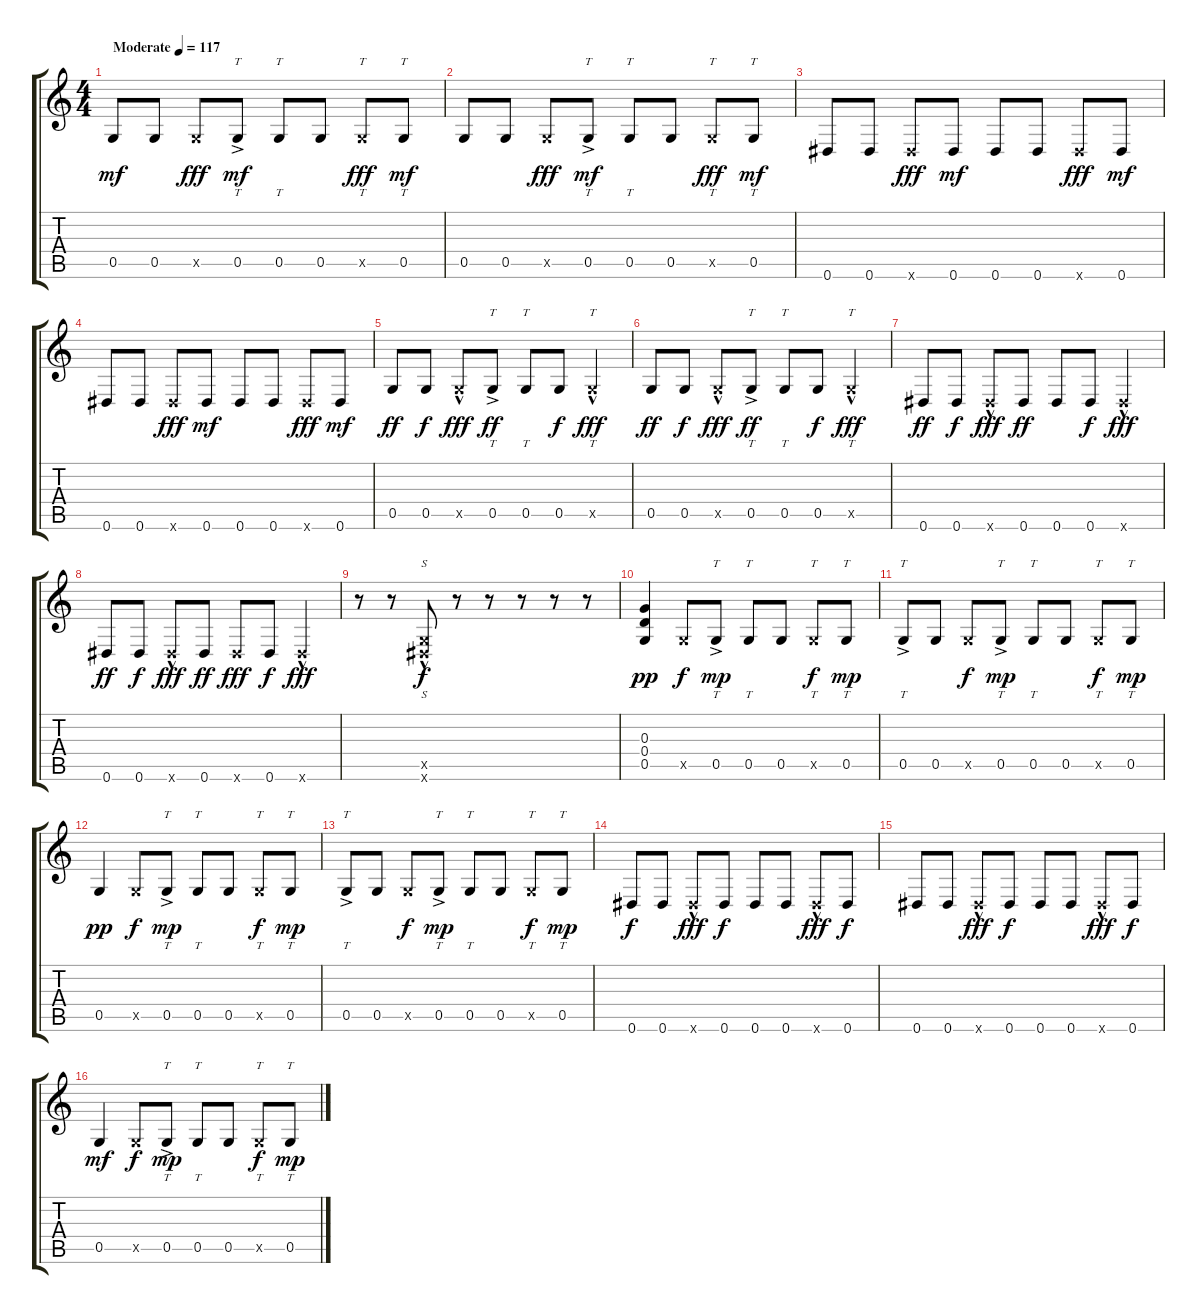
\track "" {instrument acousticguitarnylon}
\staff {score tabs}
\tuning (D4 Bb3 G3 D3 G2 Eb2) {hide}
\ts (4 4)
\tempo (117 "Moderate")
\clef g2
\ks c
0.5.8{dy mf instrument acousticguitarnylon} 0.5.8 0.5{x}.8{dy fff} 0.5{ac}.8{tt dy mf} 0.5.8{tt} 0.5.8 0.5{x}.8{tt dy fff} 0.5.8{tt dy mf} |
0.5.8 0.5.8 0.5{x}.8{dy fff} 0.5{ac}.8{tt dy mf} 0.5.8{tt} 0.5.8 0.5{x}.8{tt dy fff} 0.5.8{tt dy mf} |
0.6.8 0.6.8 0.6{x}.8{dy fff} 0.6.8{dy mf} 0.6.8 0.6.8 0.6{x}.8{dy fff} 0.6.8{dy mf} |
0.6.8 0.6.8 0.6{x}.8{dy fff} 0.6.8{dy mf} 0.6.8 0.6.8 0.6{x}.8{dy fff} 0.6.8{dy mf} |
0.5.8{dy ff} 0.5.8{dy f} 0.5{hac x}.8{dy fff} 0.5{ac}.8{tt dy ff} 0.5.8{tt} 0.5.8{dy f} 0.5{hac x}.4{tt dy fff} |
0.5.8{dy ff} 0.5.8{dy f} 0.5{hac x}.8{dy fff} 0.5{ac}.8{tt dy ff} 0.5.8{tt} 0.5.8{dy f} 0.5{hac x}.4{tt dy fff} |
0.6.8{dy ff} 0.6.8{dy f} 0.6{hac x}.8{dy fff} 0.6.8{dy ff} 0.6.8 0.6.8{dy f} 0.6{hac x}.4{dy fff} |
0.6.8{dy ff} 0.6.8{dy f} 0.6{hac x}.8{dy fff} 0.6.8{dy ff} 0.6{x}.8{dy fff} 0.6.8{dy f} 0.6{hac x}.4{dy fff} |
r.8 r.8 (0.5{hac x} 0.6{hac x}).8{s dy f} r.8 r.8 r.8 r.8 r.8 |
(0.3 0.4 0.5).4{dy pp} 0.5{x}.8{dy f} 0.5{ac}.8{tt dy mp} 0.5.8{tt} 0.5.8 0.5{x}.8{tt dy f} 0.5.8{tt dy mp} |
0.5{ac}.8{tt} 0.5.8 0.5{x}.8{dy f} 0.5{ac}.8{tt dy mp} 0.5.8{tt} 0.5.8 0.5{x}.8{tt dy f} 0.5.8{tt dy mp} |
0.5.4{dy pp} 0.5{x}.8{dy f} 0.5{ac}.8{tt dy mp} 0.5.8{tt} 0.5.8 0.5{x}.8{tt dy f} 0.5.8{tt dy mp} |
0.5{ac}.8{tt} 0.5.8 0.5{x}.8{dy f} 0.5{ac}.8{tt dy mp} 0.5.8{tt} 0.5.8 0.5{x}.8{tt dy f} 0.5.8{tt dy mp} |
0.6.8{dy f} 0.6.8 0.6{hac x}.8{dy fff} 0.6.8{dy f} 0.6.8 0.6.8 0.6{hac x}.8{dy fff} 0.6.8{dy f} |
0.6.8 0.6.8 0.6{hac x}.8{dy fff} 0.6.8{dy f} 0.6.8 0.6.8 0.6{hac x}.8{dy fff} 0.6.8{dy f} |
0.5.4{dy mf} 0.5{x}.8{dy f} 0.5{ac}.8{tt dy mp} 0.5.8{tt} 0.5.8 0.5{x}.8{tt dy f} 0.5.8{tt dy mp}
